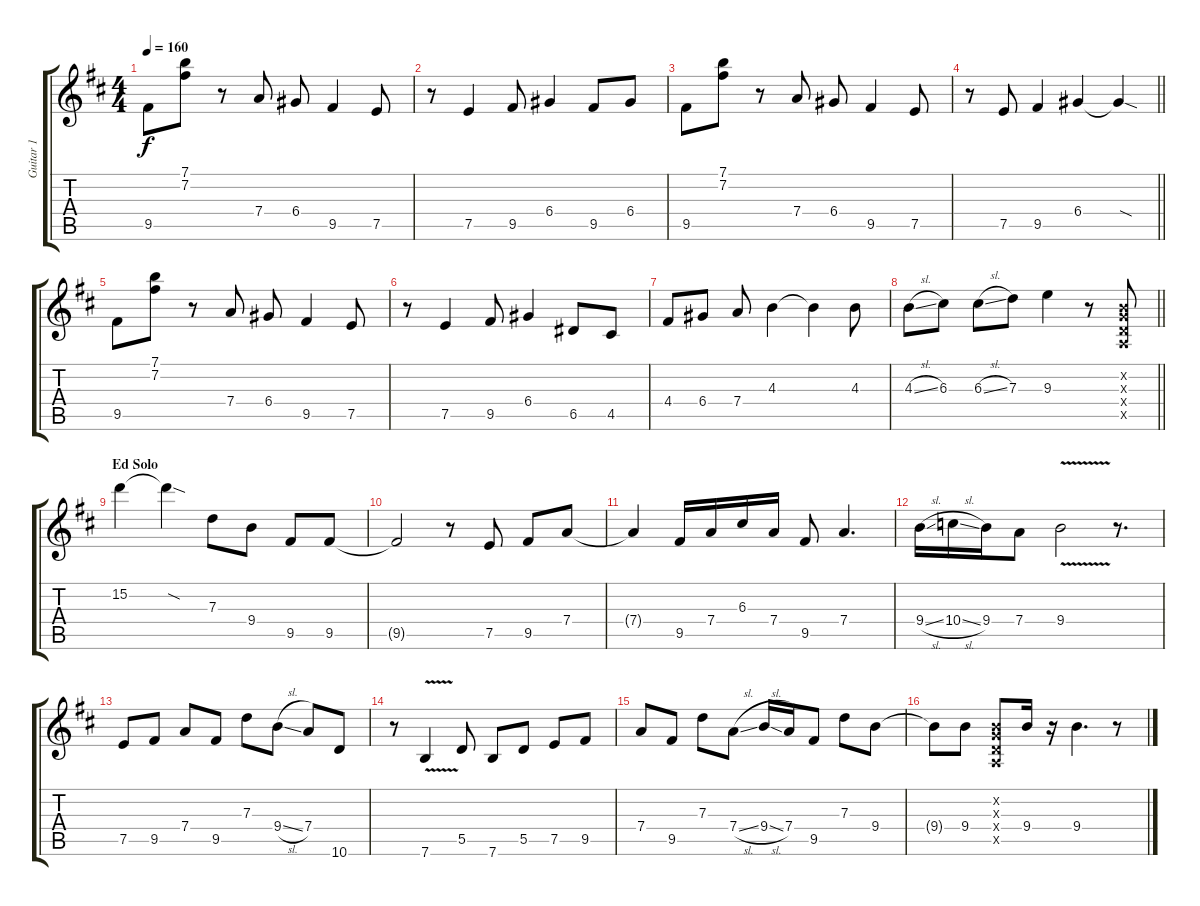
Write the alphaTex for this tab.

\track ("Guitar 1" "Guitar 1") {instrument overdrivenguitar}
\staff {score tabs}
\tuning (E4 B3 G3 D3 A2 E2) {hide}
\ts (4 4)
\tempo 160
\clef g2
\ks d
9.5.8{dy f} (7.1 7.2).8 r.8 7.4.8 6.4.8 9.5.4 7.5.8 |
r.8 7.5.4 9.5.8 6.4.4 9.5.8 6.4.8 |
9.5.8 (7.1 7.2).8 r.8 7.4.8 6.4.8 9.5.4 7.5.8 |
\barLineRight lightlight
r.8 7.5.8 9.5.4 6.4.4 6.4{sod t}.4 |
9.5.8 (7.1 7.2).8 r.8 7.4.8 6.4.8 9.5.4 7.5.8 |
r.8 7.5.4 9.5.8 6.4.4 6.5.8 4.5.8 |
4.4.8 6.4.8 7.4.8 4.3.4 4.3{t}.4 4.3.8 |
\barLineRight lightlight
4.3{sl}.8 6.3.8 6.3{sl}.8 7.3.8 9.3.4 r.8 (0.2{x} 0.3{x} 0.4{x} 0.5{x}).8 |
\section ("" "Ed Solo")
15.2.4{volume 12} 15.2{sod t}.4 7.3.8 9.4.8 9.5.8 9.5.8 |
9.5{t}.2 r.8 7.5.8 9.5.8 7.4.8 |
7.4{t}.4 9.5.16 7.4.16 6.3.16 7.4.16 9.5.8 7.4.4{d} |
9.4{sl}.16 10.4{sl}.16 9.4.16 7.4.8 9.4{v}.2 r.8{d} |
7.5.8 9.5.8 7.4.8 9.5.8 7.3.8 9.4{sl}.8 7.4.8 10.6.8 |
r.8 7.6{v}.4 5.5.8 7.6.8 5.5.8 7.5.8 9.5.8 |
7.4.8 9.5.8 7.3.8 7.4{sl}.8 9.4{sl}.16 7.4.16 9.5.8 7.3.8 9.4.8 |
9.4{t}.8 9.4.8 (0.2{x} 0.3{x} 0.4{x} 0.5{x}).8 9.4.16 r.16 9.4.4{d} r.8
